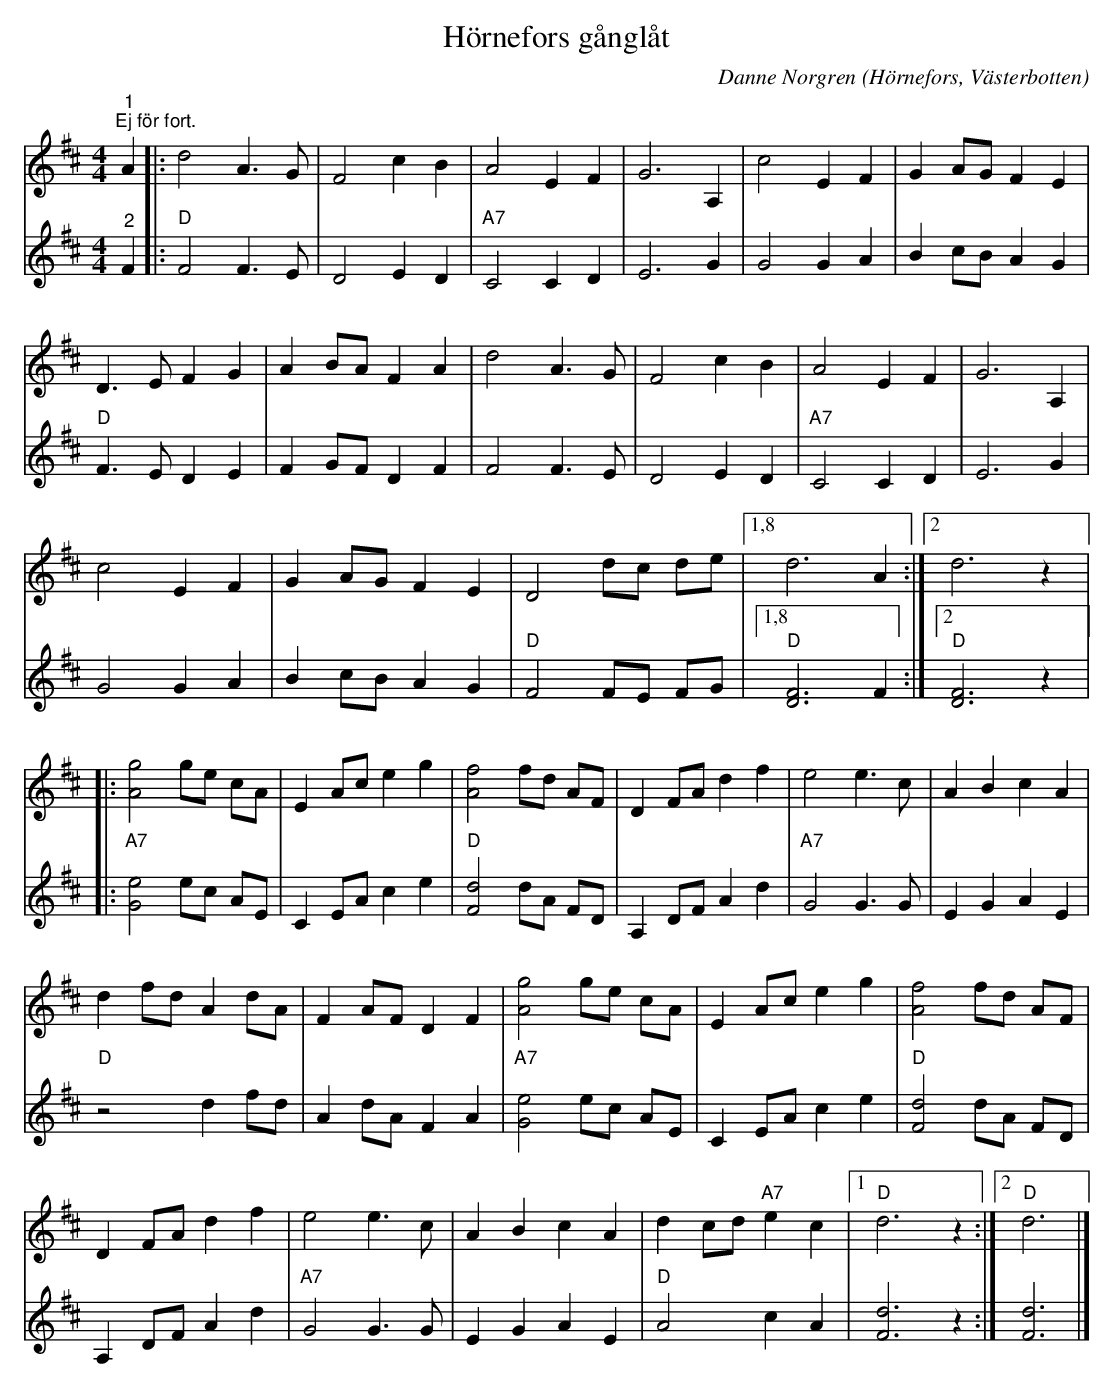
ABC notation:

X:1
T:Hörnefors gånglåt
C:Danne Norgren
O:Hörnefors, Västerbotten
L:1/4
M:4/4
K:D
V:1
"^1""^Ej för fort." A |: d2 A3/2 G/ | F2 c B | A2 E F | G3 A, | c2 E F | G A/G/ F E |
D3/2 E/ F G | A B/A/ F A | d2 A3/2 G/ | F2 c B | A2 E F | G3 A, |
c2 E F | G A/G/ F E | D2 d/c/ d/e/ |1,8 d3 A :|2 d3 z |:
[Ag]2 g/e/ c/A/ | E A/c/ e g | [Af]2 f/d/ A/F/ | D F/A/ d f | e2 e3/2 c/ | A B c A |
d f/d/ A d/A/ | F A/F/ D F | [Ag]2 g/e/ c/A/ | E A/c/ e g | [Af]2 f/d/ A/F/ |
D F/A/ d f | e2 e3/2 c/ | A B c A | d c/d/"A7" e c |1"D" d3 z :|2"D" d3 |]
V:2
"^2" F |:"D" F2 F3/2 E/ | D2 E D |"A7" C2 C D | E3 G | G2 G A | B c/B/ A G |
"D" F3/2 E/ D E | F G/F/ D F | F2 F3/2 E/ | D2 E D |"A7" C2 C D | E3 G |
G2 G A | B c/B/ A G | "D" F2 F/E/ F/G/ |1,8"D" [DF]3 F :|2"D" [DF]3 z |:
"A7" [Ge]2 e/c/ A/E/ | C E/A/ c e | "D" [Fd]2 d/A/ F/D/ | A, D/F/ A d |"A7" G2 G3/2 G/ |
E G A E |"D" z2 d f/d/ | A d/A/ F A | "A7" [Ge]2 e/c/ A/E/ | C E/A/ c e |"D" [Fd]2 d/A/ F/D/ |
A, D/F/ A d |"A7" G2 G3/2 G/ | E G A E |"D" A2 c A | [Fd]3 z :| [Fd]3 |]
